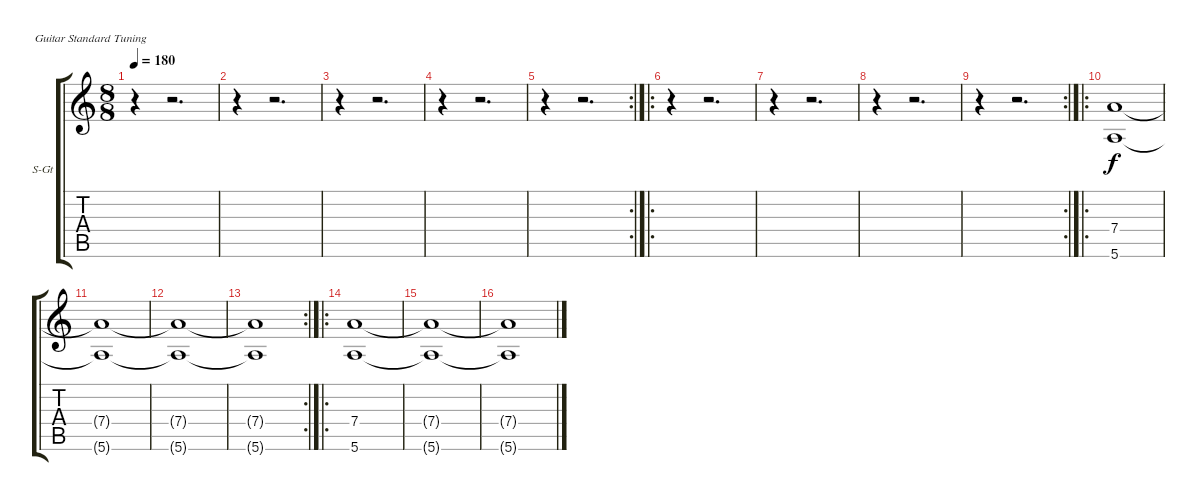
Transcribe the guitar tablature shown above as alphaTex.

\bracketExtendMode groupsimilarinstruments
\firstSystemTrackNameOrientation horizontal
\otherSystemsTrackNameOrientation horizontal
\track ("Pista 9" "S-Gt") {instrument bagpipe}
\staff {score tabs}
\tuning (E4 B3 G3 D3 A2 E2)
\displaytranspose 12
\ts (8 8)
\tempo 180
\clef g2
\ks c
r.4{dy f} r.2{d} |
r.4 r.2{d} |
r.4 r.2{d} |
r.4 r.2{d} |
\rc 2
r.4 r.2{d} |
\ro
r.4 r.2{d} |
r.4 r.2{d} |
r.4 r.2{d} |
\rc 2
r.4 r.2{d} |
\ro
(7.4 5.6).1 |
(7.4{t} 5.6{t}).1 |
(7.4{t} 5.6{t}).1 |
\rc 2
(7.4{t} 5.6{t}).1 |
\ro
(7.4 5.6).1 |
(7.4{t} 5.6{t}).1 |
(7.4{t} 5.6{t}).1
